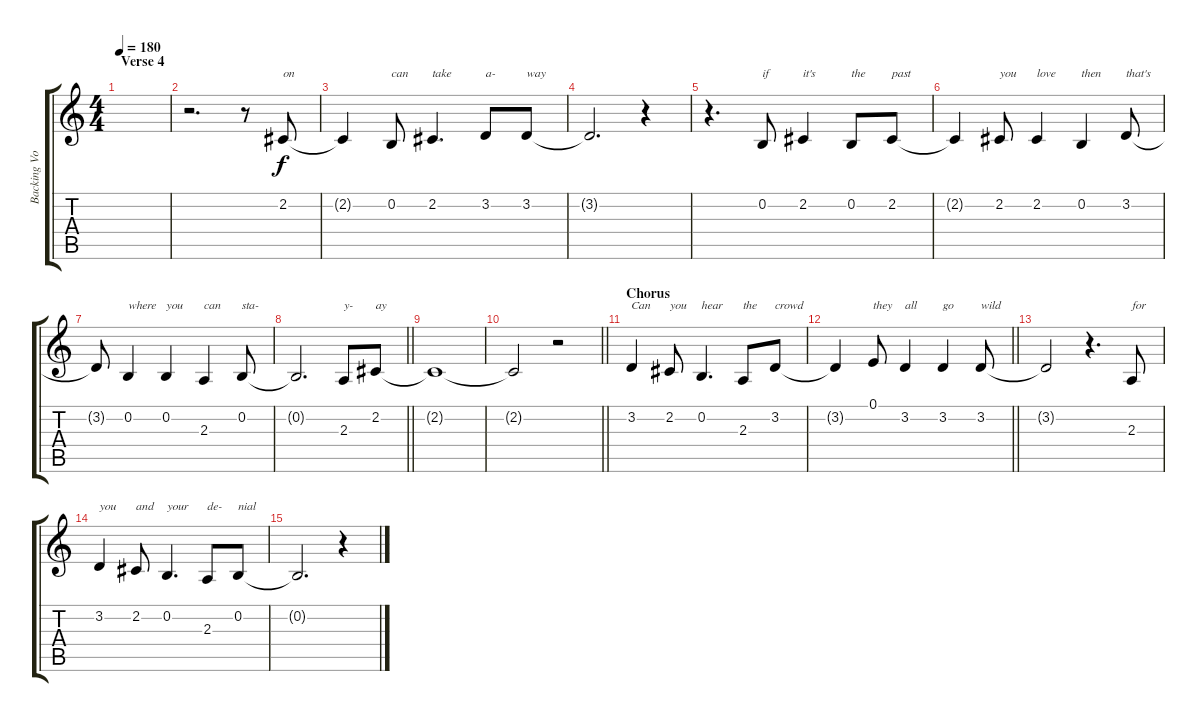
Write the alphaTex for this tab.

\track ("Backing Vocals" "Backing Vo") {instrument sopranosax}
\staff {score tabs}
\tuning (E4 B3 G3 D3 A2 E2) {hide}
\ts (4 4)
\section ("" "Verse 4")
\tempo 180
\clef g2
\ks c
|
r.2{d} r.8 2.2.8{txt "on"} |
2.2{t}.4 0.2.8{txt "can"} 2.2.4{d txt "take"} 3.2.8{txt "a-"} 3.2.8{txt "way"} |
3.2{t}.2{d} r.4 |
r.4{d} 0.2.8{txt "if"} 2.2.4{txt "it's"} 0.2.8{txt "the"} 2.2.8{txt "past"} |
2.2{t}.4 2.2.8{txt "you"} 2.2.4{txt "love"} 0.2.4{txt "then"} 3.2.8{txt "that's"} |
3.2{t}.8 0.2.4{txt "where"} 0.2.4{txt "you"} 2.3.4{txt "can"} 0.2.8{txt "sta-"} |
\barLineRight lightlight
0.2{t}.2{d} 2.3.8{txt "y-"} 2.2.8{txt "ay"} |
2.2{t}.1 |
\barLineRight lightlight
2.2{t}.2 r.2 |
\section ("" "Chorus")
3.2.4{txt "Can"} 2.2.8{txt "you"} 0.2.4{d txt "hear"} 2.3.8{txt "the"} 3.2.8{txt "crowd"} |
\barLineRight lightlight
3.2{t}.4 0.1.8{txt "they"} 3.2.4{txt "all"} 3.2.4{txt "go"} 3.2.8{txt "wild"} |
3.2{t}.2 r.4{d} 2.3.8{txt "for"} |
3.2.4{txt "you"} 2.2.8{txt "and"} 0.2.4{d txt "your"} 2.3.8{txt "de-"} 0.2.8{txt "nial"} |
0.2{t}.2{d} r.4
